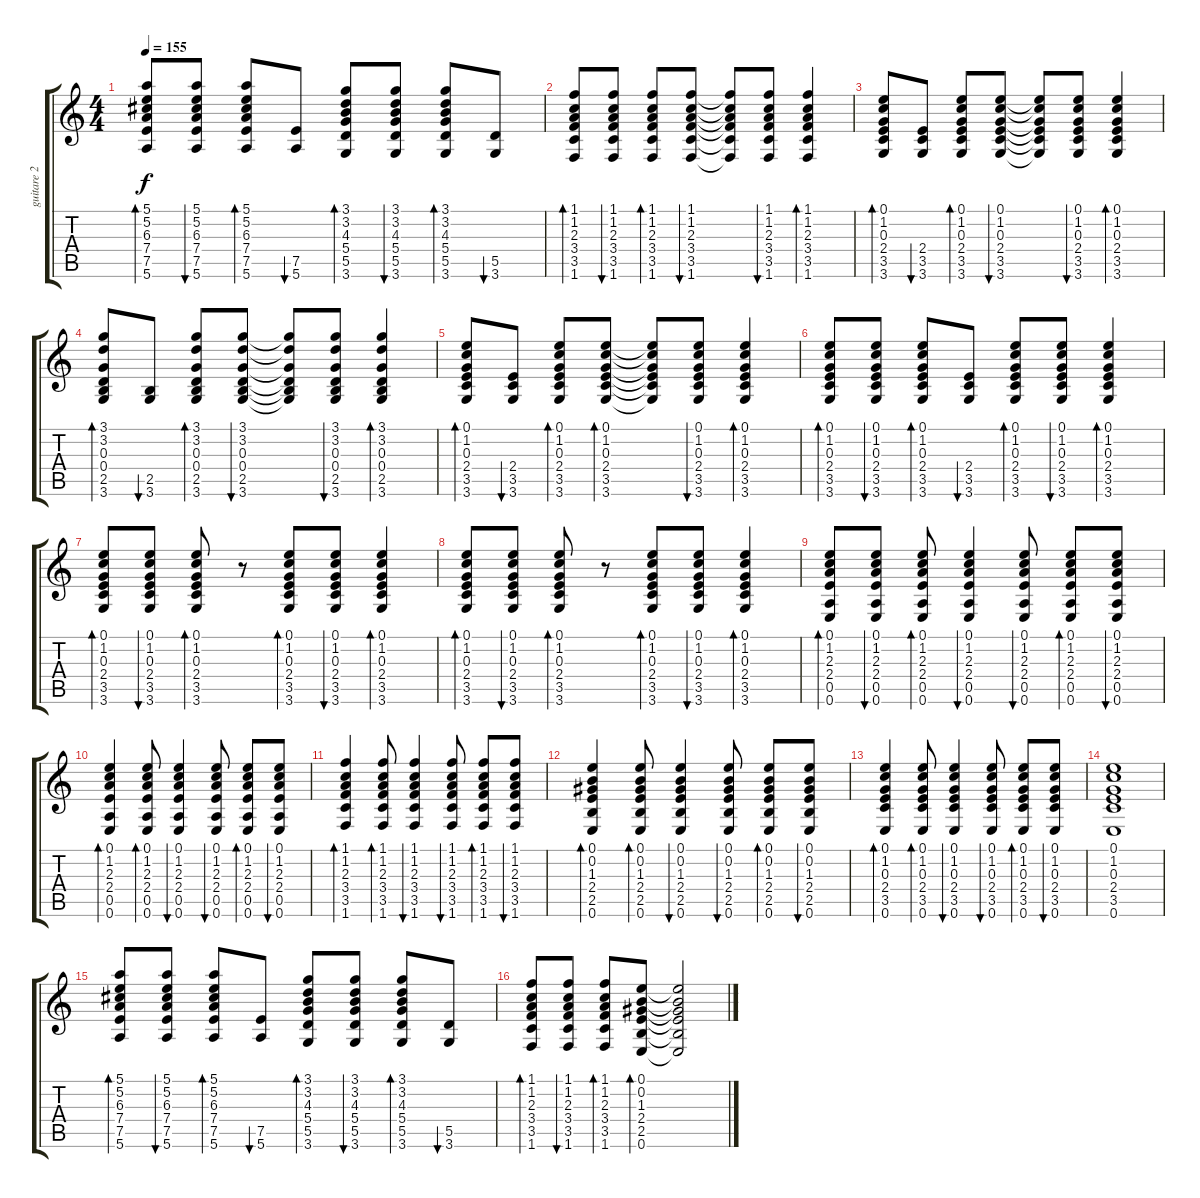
\track ("guitare 2" "guitare 2") {instrument acousticguitarsteel}
\staff {score tabs}
\tuning (E4 B3 G3 D3 A2 E2) {hide}
\ts (4 4)
\tempo 155
\clef g2
\ks c
(5.1 5.2 6.3 7.4 7.5 5.6).8{bd 60 dy f} (5.1 5.2 6.3 7.4 7.5 5.6).8{bu 60} (5.1 5.2 6.3 7.4 7.5 5.6).8{bd 60} (7.5 5.6).8{bu 60} (3.1 3.2 4.3 5.4 5.5 3.6).8{bd 60} (3.1 3.2 4.3 5.4 5.5 3.6).8{bu 60} (3.1 3.2 4.3 5.4 5.5 3.6).8{bd 60} (5.5 3.6).8{bu 60} |
(1.1 1.2 2.3 3.4 3.5 1.6).8{bd 60} (1.1 1.2 2.3 3.4 3.5 1.6).8{bu 60} (1.1 1.2 2.3 3.4 3.5 1.6).8{bd 60} (1.1 1.2 2.3 3.4 3.5 1.6).8{bu 60} (1.1{t} 1.2{t} 2.3{t} 3.4{t} 3.5{t} 1.6{t}).8 (1.1 1.2 2.3 3.4 3.5 1.6).8{bu 60} (1.1 1.2 2.3 3.4 3.5 1.6).4{bd 60} |
(0.1 1.2 0.3 2.4 3.5 3.6).8{bd 60} (2.4 3.5 3.6).8{bu 60} (0.1 1.2 0.3 2.4 3.5 3.6).8{bd 60} (0.1 1.2 0.3 2.4 3.5 3.6).8{bu 60} (0.1{t} 1.2{t} 0.3{t} 2.4{t} 3.5{t} 3.6{t}).8 (0.1 1.2 0.3 2.4 3.5 3.6).8{bu 60} (0.1 1.2 0.3 2.4 3.5 3.6).4{bd 60} |
(3.1 3.2 0.3 0.4 2.5 3.6).8{bd 60} (2.5 3.6).8{bu 60} (3.1 3.2 0.3 0.4 2.5 3.6).8{bd 60} (3.1 3.2 0.3 0.4 2.5 3.6).8{bu 60} (3.1{t} 3.2{t} 0.3{t} 0.4{t} 2.5{t} 3.6{t}).8 (3.1 3.2 0.3 0.4 2.5 3.6).8{bu 60} (3.1 3.2 0.3 0.4 2.5 3.6).4{bd 60} |
(0.1 1.2 0.3 2.4 3.5 3.6).8{bd 60} (2.4 3.5 3.6).8{bu 60} (0.1 1.2 0.3 2.4 3.5 3.6).8{bd 60} (0.1 1.2 0.3 2.4 3.5 3.6).8{bd 60} (0.1{t} 1.2{t} 0.3{t} 2.4{t} 3.5{t} 3.6{t}).8 (0.1 1.2 0.3 2.4 3.5 3.6).8{bu 60} (0.1 1.2 0.3 2.4 3.5 3.6).4{bd 60} |
(0.1 1.2 0.3 2.4 3.5 3.6).8{bd 60} (0.1 1.2 0.3 2.4 3.5 3.6).8{bu 60} (0.1 1.2 0.3 2.4 3.5 3.6).8{bd 60} (2.4 3.5 3.6).8{bu 60} (0.1 1.2 0.3 2.4 3.5 3.6).8{bd 60} (0.1 1.2 0.3 2.4 3.5 3.6).8{bu 60} (0.1 1.2 0.3 2.4 3.5 3.6).4{bd 60} |
(0.1 1.2 0.3 2.4 3.5 3.6).8{bd 60} (0.1 1.2 0.3 2.4 3.5 3.6).8{bu 60} (0.1 1.2 0.3 2.4 3.5 3.6).8{bd 60} r.8 (0.1 1.2 0.3 2.4 3.5 3.6).8{bd 60} (0.1 1.2 0.3 2.4 3.5 3.6).8{bu 60} (0.1 1.2 0.3 2.4 3.5 3.6).4{bd 60} |
(0.1 1.2 0.3 2.4 3.5 3.6).8{bd 60} (0.1 1.2 0.3 2.4 3.5 3.6).8{bu 60} (0.1 1.2 0.3 2.4 3.5 3.6).8{bd 60} r.8 (0.1 1.2 0.3 2.4 3.5 3.6).8{bd 60} (0.1 1.2 0.3 2.4 3.5 3.6).8{bu 60} (0.1 1.2 0.3 2.4 3.5 3.6).4{bd 60} |
(0.1 1.2 2.3 2.4 0.5 0.6).8{bd 60} (0.1 1.2 2.3 2.4 0.5 0.6).8{bu 60} (0.1 1.2 2.3 2.4 0.5 0.6).8{bd 60} (0.1 1.2 2.3 2.4 0.5 0.6).4{bu 60} (0.1 1.2 2.3 2.4 0.5 0.6).8{bu 60} (0.1 1.2 2.3 2.4 0.5 0.6).8{bd 60} (0.1 1.2 2.3 2.4 0.5 0.6).8{bu 60} |
(0.1 1.2 2.3 2.4 0.5 0.6).4{bd 60} (0.1 1.2 2.3 2.4 0.5 0.6).8{bd 60} (0.1 1.2 2.3 2.4 0.5 0.6).4{bu 60} (0.1 1.2 2.3 2.4 0.5 0.6).8{bu 60} (0.1 1.2 2.3 2.4 0.5 0.6).8{bd 60} (0.1 1.2 2.3 2.4 0.5 0.6).8{bu 60} |
(1.1 1.2 2.3 3.4 3.5 1.6).4{bd 60} (1.1 1.2 2.3 3.4 3.5 1.6).8{bd 60} (1.1 1.2 2.3 3.4 3.5 1.6).4{bu 60} (1.1 1.2 2.3 3.4 3.5 1.6).8{bu 60} (1.1 1.2 2.3 3.4 3.5 1.6).8{bd 60} (1.1 1.2 2.3 3.4 3.5 1.6).8{bu 60} |
(0.1 0.2 1.3 2.4 2.5 0.6).4{bd 60} (0.1 0.2 1.3 2.4 2.5 0.6).8{bd 60} (0.1 0.2 1.3 2.4 2.5 0.6).4{bu 60} (0.1 0.2 1.3 2.4 2.5 0.6).8{bu 60} (0.1 0.2 1.3 2.4 2.5 0.6).8{bd 60} (0.1 0.2 1.3 2.4 2.5 0.6).8{bu 60} |
(0.1 1.2 0.3 2.4 3.5 0.6).4{bd 60} (0.1 1.2 0.3 2.4 3.5 0.6).8{bd 60} (0.1 1.2 0.3 2.4 3.5 0.6).4{bu 60} (0.1 1.2 0.3 2.4 3.5 0.6).8{bu 60} (0.1 1.2 0.3 2.4 3.5 0.6).8{bd 60} (0.1 1.2 0.3 2.4 3.5 0.6).8{bu 60} |
(0.1 1.2 0.3 2.4 3.5 0.6).1 |
(5.1 5.2 6.3 7.4 7.5 5.6).8{bd 60} (5.1 5.2 6.3 7.4 7.5 5.6).8{bu 60} (5.1 5.2 6.3 7.4 7.5 5.6).8{bd 60} (7.5 5.6).8{bu 60} (3.1 3.2 4.3 5.4 5.5 3.6).8{bd 60} (3.1 3.2 4.3 5.4 5.5 3.6).8{bu 60} (3.1 3.2 4.3 5.4 5.5 3.6).8{bd 60} (5.5 3.6).8{bu 60} |
(1.1 1.2 2.3 3.4 3.5 1.6).8{bd 60} (1.1 1.2 2.3 3.4 3.5 1.6).8{bu 60} (1.1 1.2 2.3 3.4 3.5 1.6).8{bd 60} (0.1 0.2 1.3 2.4 2.5 0.6).8{bd 60} (0.1{t} 0.2{t} 1.3{t} 2.4{t} 2.5{t} 0.6{t}).2
